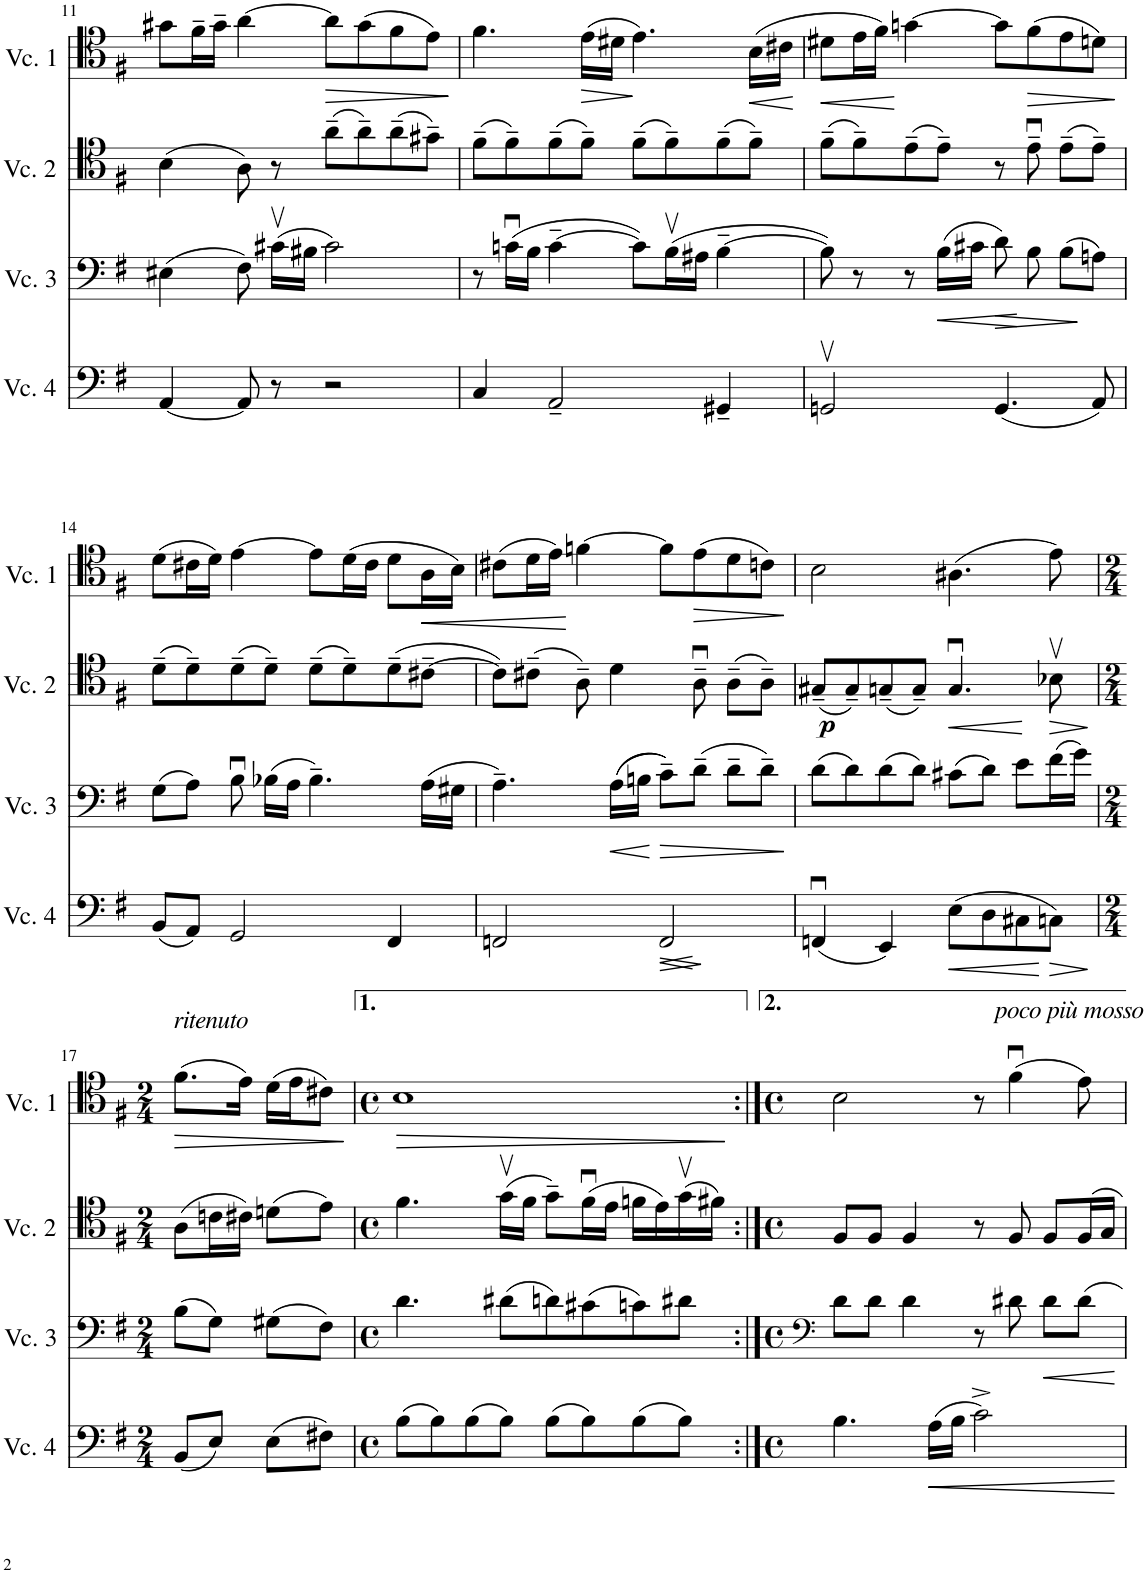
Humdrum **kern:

**kern	**dynam	**kern	**dynam	**kern	**dynam	**kern	**dynam
*part4	*part4	*part3	*part3	*part2	*part2	*part1	*part1
*staff4	*staff4	*staff3	*staff3	*staff2	*staff2	*staff1	*staff1
*I"Cello 4	*	*I"Cello 3	*	*I"Cello 2	*	*I"Cello 1	*
!!LO:PB:g=z
*clefF4	*	*clefF4	*	*clefC4	*	*clefC4	*
*k[f#]	*	*k[f#]	*	*k[f#]	*	*k[f#]	*
*M4/4	*	*M4/4	*	*M4/4	*	*M4/4	*
*met(c)	*	*met(c)	*	*met(c)	*	*met(c)	*
=11	=11	=11	=11	=11	=11	=11	=11
[4AA/	.	(4E#X\	.	(4B\	.	8g#X\L	.
.	.	.	.	.	.	16f#~\L	.
.	.	.	.	.	.	16g#~\JJ	.
8AA/]	.	8F#\)	.	8A\)	.	[4a\	.
8r	.	(16c#Xv\LL	.	8r	.	.	.
.	.	16B#X\JJ	.	.	.	.	.
!	!	!	!	!	!	!	!LO:HP:b
2r	.	2c#\)	.	(8a~\L	.	8a\L]	>
.	.	.	.	8a~\)	.	(8g#\	.
.	.	.	.	(8a~\	.	8f#\	.
.	.	.	.	8g#X~\J)	.	8e\J)	.
.	.	.	.	.	.	.	]
=12	=12	=12	=12	=12	=12	=12	=12
4C/	.	8r	.	(8f#~\L	.	4.f#\	.
.	.	(16cnu\LL	.	8f#~\)	.	.	.
.	.	16B\JJ	.	.	.	.	.
2AA~/	.	[4c~\	.	(8f#~\	.	.	.
!	!	!	!	!	!	!	!LO:HP:b
.	.	.	.	8f#~\J)	.	(16e\LL	>
.	.	.	.	.	.	16d#X\JJ	.
.	.	8c\L])	.	(8f#~\L	.	4.e\)	]
.	.	(16Bv\L	.	8f#~\)	.	.	.
.	.	16A#X\JJ	.	.	.	.	.
4GG#X~/	.	[4B~\	.	(8f#~\	.	.	.
!	!	!	!	!	!	!	!LO:HP:b
.	.	.	.	8f#~\J)	.	(16B\LL	<
.	.	.	.	.	.	16c#X\JJ	.
.	.	.	.	.	.	.	[
=13	=13	=13	=13	=13	=13	=13	=13
!	!	!	!	!	!	!	!LO:HP:b
2GGnv/	.	8B\])	.	(8f#~\L	.	8d#X\L	<
.	.	8r	.	8f#~\)	.	16e\L	.
.	.	.	.	.	.	16f#\JJ)	.
.	.	8r	.	(8e~\	.	[4gn\	[
!	!	!	!LO:HP:b	!	!	!	!
.	.	(16B\LL	<	8e~\J)	.	.	.
.	.	16c#X\JJ	.	.	.	.	.
!	!	!	!LO:HP:b	!	!	!	!
(4.GG/	.	8d\)	>	8r	.	8g\L]	.
!	!	!	!	!	!	!	!LO:HP:b
.	.	8B\	[	8eu~\	.	(8f#\	>
.	.	(8B\L	.	(8e~\L	.	8e\	.
8AA/)	.	8An\J)	.	8e~\J)	.	8dn\J)	.
.	.	.	]	.	.	.	]
!!LO:LB:g=z
=14	=14	=14	=14	=14	=14	=14	=14
(8BB/L	.	(8G\L	.	(8d~\L	.	(8d\L	.
8AA/J)	.	8A\J)	.	8d~\)	.	16c#X\L	.
.	.	.	.	.	.	16d\JJ)	.
2GG/	.	8Bu\	.	(8d~\	.	[4e\	.
.	.	(16B-X\LL	.	8d~\J)	.	.	.
.	.	16A\JJ	.	.	.	.	.
.	.	4.B-~\)	.	(8d~\L	.	8e\L]	.
.	.	.	.	8d~\)	.	(16d\L	.
.	.	.	.	.	.	16c#\JJ	.
4FF#/	.	.	.	(8d~\	.	8d\L	.
!	!	!	!	!	!	!	!LO:HP:b
.	.	(16A\LL	.	[8c#X~\J	.	16A\L	<
.	.	16G#X\JJ	.	.	.	16B\JJ)	.
=15	=15	=15	=15	=15	=15	=15	=15
2FFn/	.	4.A~\)	.	8c#\L])	.	(8c#X\L	.
.	.	.	.	(8c#X~\J	.	16d\L	.
.	.	.	.	.	.	16e\JJ)	.
.	.	.	.	8A~\)	.	[4fn\	[
!	!	!	!LO:HP:b	!	!	!	!
.	.	((16A\LL	<	4d\	.	.	.
.	.	16Bn\JJ	.	.	.	.	.
!	!LO:HP:b	!	!	!	!	!	!
!	!LO:HP:n=1:b	!	!LO:HP:n=1:b	!	!	!	!
2FF/	< >	8c~\L))	[ >	.	.	8f\L]	.
!	!	!	!	!	!	!	!LO:HP:b
.	.	(8d~\J	.	8Au~\	.	(8e\	>
.	.	8d~\L	.	(8A~\L	.	8d\	.
.	.	8d~\J)	.	8A~\J)	.	8cn\J)	.
.	[	.	]	.	.	.	]
=16	=16	=16	=16	=16	=16	=16	=16
!	!	!	!	!	!LO:DY:b	!	!
(4FFnu/	.	(8d\L	.	(8G#X~/L	p	2B\	.
.	.	8d\)	.	8G#~/)	.	.	.
4EE/)	]	(8d\	.	(8Gn~/	.	.	.
.	.	8d\J)	.	8G~/J)	.	.	.
!	!LO:HP:b	!	!	!	!LO:HP:b	!	!
(8E\L	<	(8c#X\L	.	4.Gu/	<	(4.A#X\	.
8D\	.	8d\J)	.	.	.	.	.
8C#X\	.	8e\L	.	.	.	.	.
!	!LO:HP:n=1:b	!	!	!	!LO:HP:n=1:b	!	!
8Cn\J)	[ >	(16f#\L	.	8B-Xv\	[ >	8e\)	.
.	.	16g\JJ)	.	.	.	.	.
.	]	.	.	.	]	.	.
!!LO:LB:g=z
=17	=17	=17	=17	=17	=17	=17	=17
*M2/4	*	*M2/4	*	*M2/4	*	*M2/4	*
!	!	!	!	!	!	!LO:TX:a:i:t=ritenuto	!
!	!	!	!	!	!	!	!LO:HP:b
(8BB/L	.	(8B\L	.	(8A\L	.	(8.f#\L	>
8E/J)	.	8G\J)	.	16cn\L	.	.	.
.	.	.	.	16c#X\JJ)	.	16e\Jk)	.
(8E\L	.	(8G#X\L	.	(8dn\L	.	(16d\LL	.
.	.	.	.	.	.	16e\J	.
8F#X\J)	.	8F#\J)	.	8e\J)	.	8c#X\J)	.
.	.	.	.	.	.	.	]
=18	=18	=18	=18	=18	=18	=18	=18
*M4/4	*	*M4/4	*	*M4/4	*	*M4/4	*
*met(c)	*	*met(c)	*	*met(c)	*	*met(c)	*
!	!	!	!	!	!	!	!LO:HP:b
(8B\L	.	4.d\	.	4.f#\	.	1B	>
8B\)	.	.	.	.	.	.	.
(8B\	.	.	.	.	.	.	.
8B\J)	.	(8d#X\L	.	(16gv\LL	.	.	.
.	.	.	.	16f#\JJ	.	.	.
(8B\L	.	8dn\)	.	8g~\L)	.	.	.
8B\)	.	(8c#X\	.	(16f#u\L	.	.	.
.	.	.	.	16e\JJ	.	.	.
(8B\	.	8cn\)	.	16fn\LL	.	.	.
.	.	.	.	16e\)	.	.	.
8B\J)	.	8d#X\J	.	(16gv\	.	.	.
.	.	.	.	16f#X\JJ)	.	.	.
.	.	.	.	.	.	.	]
=19:|!	=19:|!	=19:|!	=19:|!	=19:|!	=19:|!	=19:|!	=19:|!
*	*	*clefF4	*	*	*	*	*
*M4/4	*	*M4/4	*	*M4/4	*	*M4/4	*
*met(c)	*	*met(c)	*	*met(c)	*	*met(c)	*
4.B\	.	8d\L	.	8F#/L	.	2B\	.
.	.	8d\J	.	8F#/J	.	.	.
.	.	4d\	.	4F#/	.	.	.
!	!LO:HP:b	!	!	!	!	!	!
(16A\LL	<	.	.	.	.	.	.
16B\JJ	.	.	.	.	.	.	.
2c^\)	.	8r	.	8r	.	8r	.
!	!	!	!	!	!	!LO:TX:a:i:t=poco più mosso	!
.	.	8d#X\	.	8F#/	.	(4f#u\	.
!	!	!	!LO:HP:b	!	!	!	!
.	.	8d#\L	<	8F#/L	.	.	.
.	.	8d#\J	.	16F#/L	.	8e\)	.
.	.	.	.	16G/JJ	.	.	.
.	[	.	[	.	.	.	.
=	=	=	=	=	=	=	=
*-	*-	*-	*-	*-	*-	*-	*-
